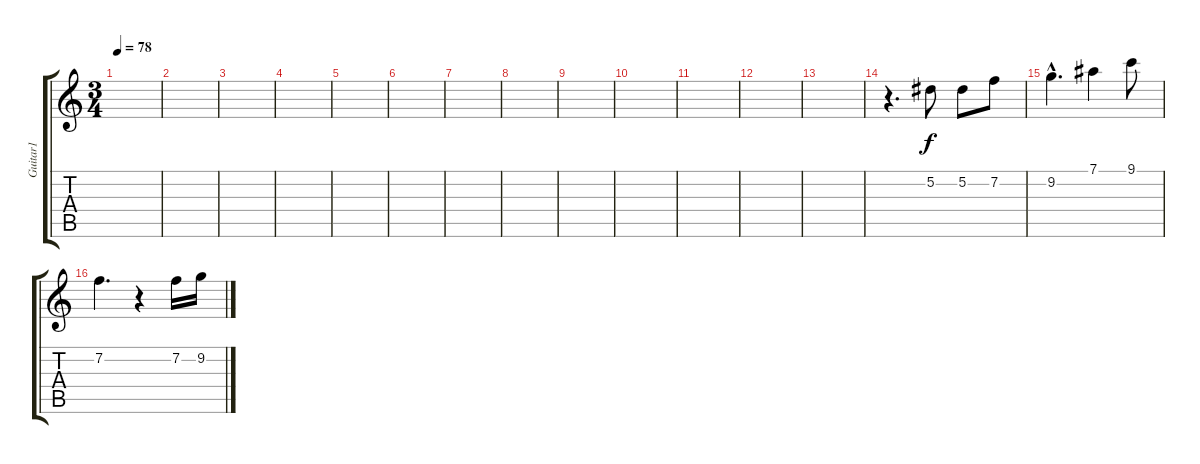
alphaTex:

\track ("Guitar1" "Guitar1") {instrument acousticguitarsteel}
\staff {score tabs}
\tuning (Eb4 Bb3 Gb3 Db3 Ab2 Eb2) {hide}
\ts (3 4)
\tempo 78
\clef g2
\ks c
|
|
|
|
|
|
|
|
|
|
|
|
|
r.4{d instrument distortionguitar} 5.2.8 5.2.8 7.2.8 |
9.2{hac}.4{d} 7.1.4 9.1.8 |
7.2.4{d} r.4 7.2.16 9.2.16
